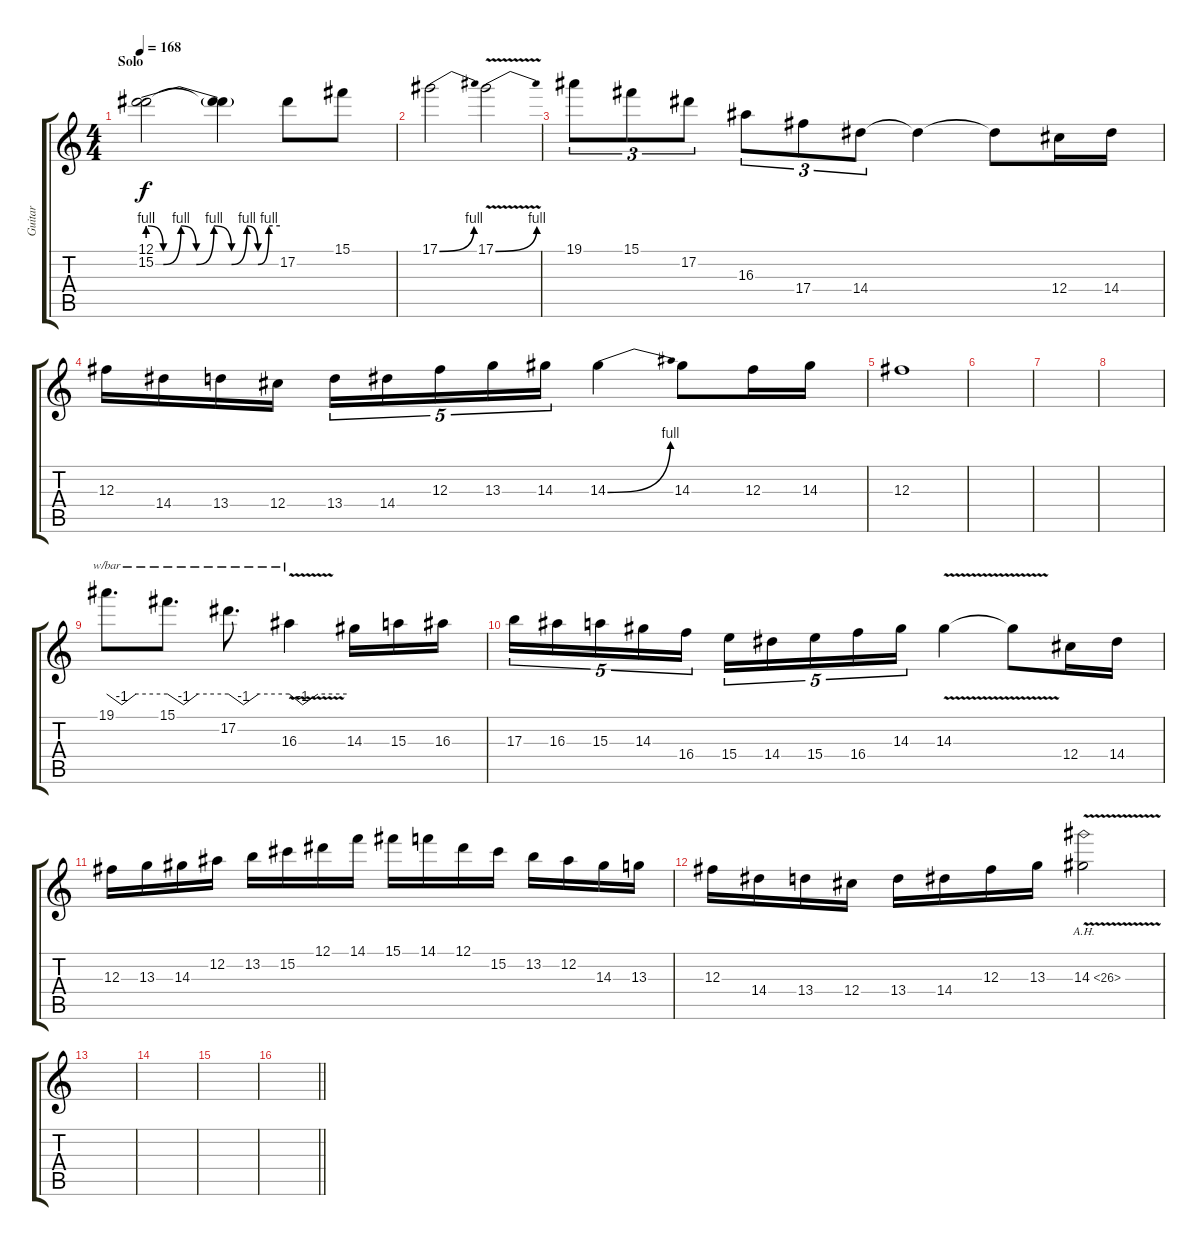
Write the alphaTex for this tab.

\track ("Guitar" "Guitar") {instrument distortionguitar}
\staff {score tabs}
\tuning (Eb4 Bb3 Gb3 Db3 Ab2 Eb2) {hide}
\ts (4 4)
\section ("" "Solo")
\tempo 168
\clef g2
\ks aminor
(12.1 15.2{be (custom 0 4 7 0 15 4 22 0 30 4 38 0 45 4 50 0 55 4 60 4)}).2{dy f} (12.1{t} 15.2{t}).4 17.2.8 15.1.8 |
17.1{be (bend 0 0 60 4)}.2 17.1{be (bend 0 0 60 4) v}.2 |
19.1.8{tu (3 2)} 15.1.8{tu (3 2)} 17.2.8{tu (3 2)} 16.3.8{tu (3 2)} 17.4.8{tu (3 2)} 14.4.8{tu (3 2)} 14.4{t}.4 14.4{t}.8 12.4.16 14.4.16 |
12.3.16 14.4.16 13.4.16 12.4.16 13.4.16{tu (5 4)} 14.4.16{tu (5 4)} 12.3.16{tu (5 4)} 13.3.16{tu (5 4)} 14.3.16{tu (5 4)} 14.3{be (bend 0 0 60 4)}.4 14.3.8 12.3.16 14.3.16 |
12.3.1 |
|
|
|
19.1.8{d tbe (custom default 0 0 15 -4 29 0 60 0)} 15.1.8{d tbe (custom default 0 0 16 -4 30 0 60 0)} 17.2.8{d tbe (custom default 0 0 15 -4 30 0 60 0)} 16.3{v}.4{tbe (custom default 0 0 14 -4 30 0 60 0)} 14.3.16 15.3.16 16.3.16 |
17.3.16{tu (5 4)} 16.3.16{tu (5 4)} 15.3.16{tu (5 4)} 14.3.16{tu (5 4)} 16.4.16{tu (5 4)} 15.4.16{tu (5 4)} 14.4.16{tu (5 4)} 15.4.16{tu (5 4)} 16.4.16{tu (5 4)} 14.3.16{tu (5 4)} 14.3{v}.4 14.3{t}.8 12.4.16 14.4.16 |
12.3.16 13.3.16 14.3.16 12.2.16 13.2.16 15.2.16 12.1.16 14.1.16 15.1.16 14.1.16 12.1.16 15.2.16 13.2.16 12.2.16 14.3.16 13.3.16 |
12.3.16 14.4.16 13.4.16 12.4.16 13.4.16 14.4.16 12.3.16 13.3.16 14.3{ah 12 v}.2 |
|
|
|
\barLineRight lightlight
